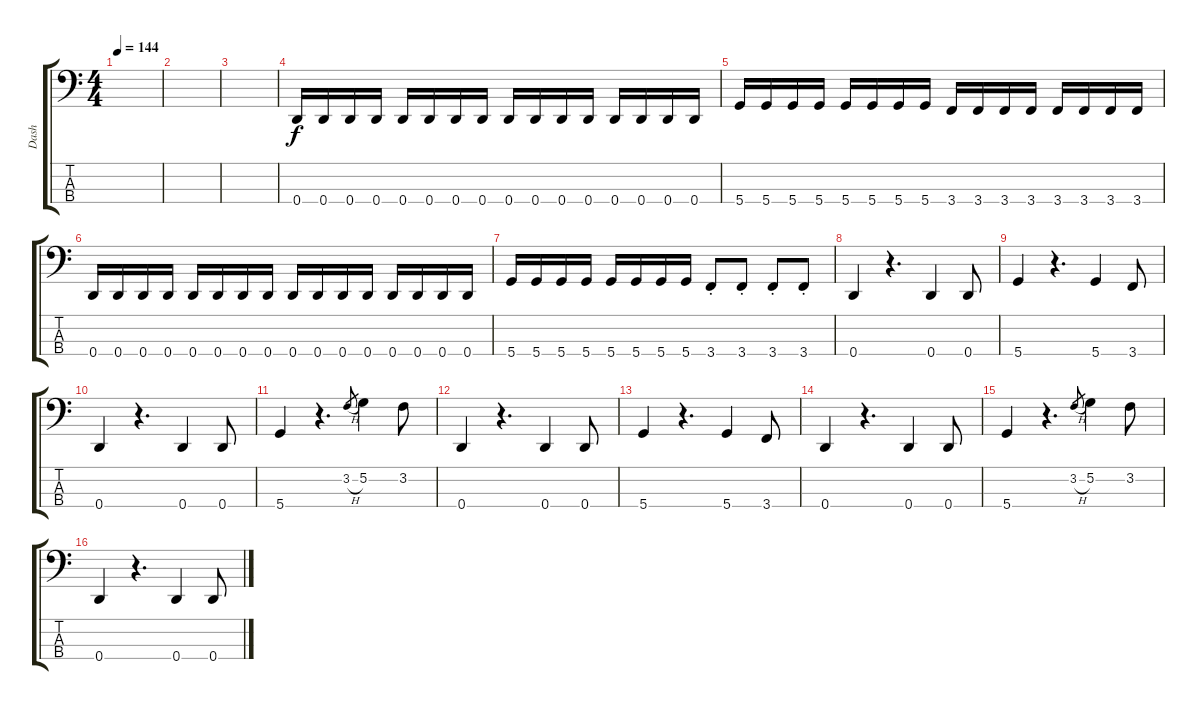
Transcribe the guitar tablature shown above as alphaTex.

\track ("Dash" "Dash") {instrument electricbassfinger}
\staff {score tabs}
\tuning (G2 D2 A1 D1) {hide}
\ts (4 4)
\tempo 144
\clef f4
\ks c
|
|
|
0.4.16 0.4.16 0.4.16 0.4.16 0.4.16 0.4.16 0.4.16 0.4.16 0.4.16 0.4.16 0.4.16 0.4.16 0.4.16 0.4.16 0.4.16 0.4.16 |
5.4.16 5.4.16 5.4.16 5.4.16 5.4.16 5.4.16 5.4.16 5.4.16 3.4.16 3.4.16 3.4.16 3.4.16 3.4.16 3.4.16 3.4.16 3.4.16 |
0.4.16 0.4.16 0.4.16 0.4.16 0.4.16 0.4.16 0.4.16 0.4.16 0.4.16 0.4.16 0.4.16 0.4.16 0.4.16 0.4.16 0.4.16 0.4.16 |
5.4.16 5.4.16 5.4.16 5.4.16 5.4.16 5.4.16 5.4.16 5.4.16 3.4{st}.8 3.4{st}.8 3.4{st}.8 3.4{st}.8 |
0.4.4 r.4{d} 0.4.4 0.4.8 |
5.4.4 r.4{d} 5.4.4 3.4.8 |
0.4.4 r.4{d} 0.4.4 0.4.8 |
5.4.4 r.4{d} 3.2{h}.8{gr} 5.2.4 3.2.8 |
0.4.4 r.4{d} 0.4.4 0.4.8 |
5.4.4 r.4{d} 5.4.4 3.4.8 |
0.4.4 r.4{d} 0.4.4 0.4.8 |
5.4.4 r.4{d} 3.2{h}.8{gr} 5.2.4 3.2.8 |
0.4.4 r.4{d} 0.4.4 0.4.8
